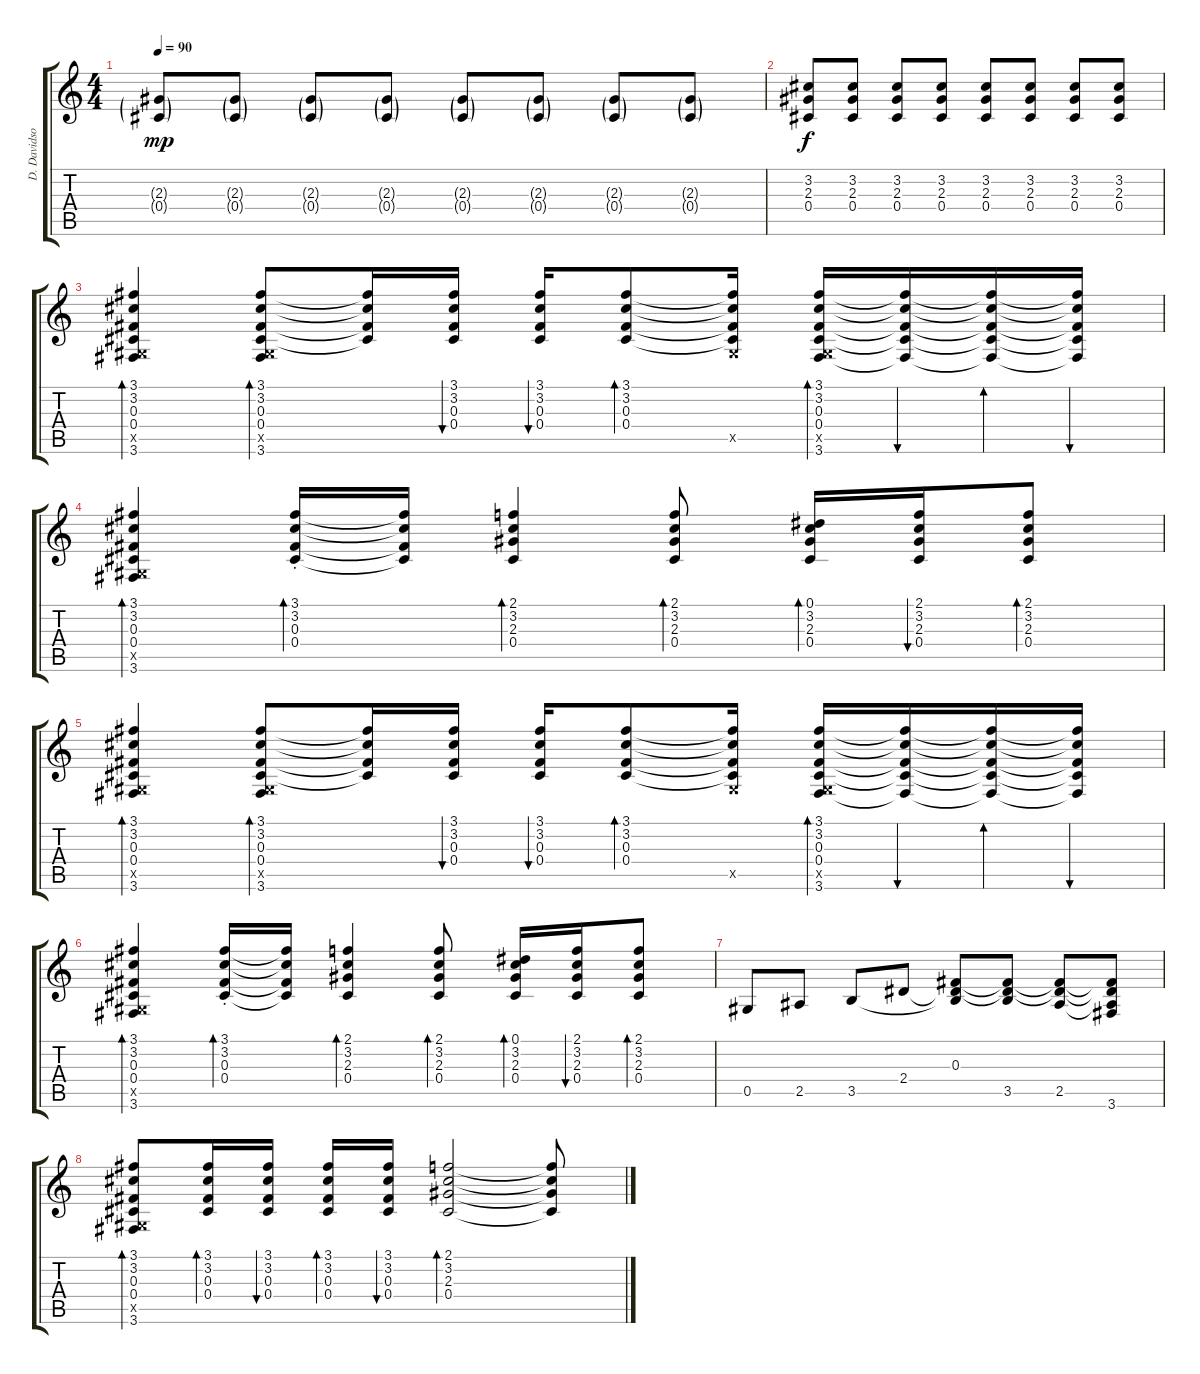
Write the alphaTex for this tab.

\track ("D. Davidson (Acoustic)" "D. Davidso") {instrument acousticguitarsteel}
\staff {score tabs}
\tuning (Eb4 Bb3 Gb3 Db3 Ab2 Eb2) {hide}
\ts (4 4)
\tempo 90
\clef g2
\ks c
(2.3{g} 0.4{g}).8{dy mp} (2.3{g} 0.4{g}).8 (2.3{g} 0.4{g}).8 (2.3{g} 0.4{g}).8 (2.3{g} 0.4{g}).8 (2.3{g} 0.4{g}).8 (2.3{g} 0.4{g}).8 (2.3{g} 0.4{g}).8 |
(3.2 2.3 0.4).8{dy f} (3.2 2.3 0.4).8 (3.2 2.3 0.4).8 (3.2 2.3 0.4).8 (3.2 2.3 0.4).8 (3.2 2.3 0.4).8 (3.2 2.3 0.4).8 (3.2 2.3 0.4).8 |
(3.1 3.2 0.3 0.4 0.5{x} 3.6).4{bd 60} (3.1 3.2 0.3 0.4 0.5{x} 3.6).8{bd 60} (3.1{t} 3.2{t} 0.3{t} 0.4{t}).16 (3.1 3.2 0.3 0.4).16{bu 60} (3.1 3.2 0.3 0.4).16{bu 60} (3.1 3.2 0.3 0.4).8{bd 60} (3.1{t} 3.2{t} 0.3{t} 0.4{t} 0.5{x}).16 (3.1 3.2 0.3 0.4 0.5{x} 3.6).16{bd 60} (3.1{t} 3.2{t} 0.3{t} 0.4{t} 3.6{t}).16{bu 60} (3.1{t} 3.2{t} 0.3{t} 0.4{t} 3.6{t}).16{bd 60} (3.1{t} 3.2{t} 0.3{t} 0.4{t} 3.6{t}).16{bu 60} |
(3.1 3.2 0.3 0.4 0.5{x} 3.6).4{bd 60} (3.1{st} 3.2{st} 0.3{st} 0.4{st}).16{bd 60} (3.1{t} 3.2{t} 0.3{t} 0.4{t}).16 (2.1 3.2 2.3 0.4).4{bd 60} (2.1 3.2 2.3 0.4).8{bd 60} (0.1 3.2 2.3 0.4).16{bd 60} (2.1 3.2 2.3 0.4).16{bu 60} (2.1 3.2 2.3 0.4).8{bd 60} |
(3.1 3.2 0.3 0.4 0.5{x} 3.6).4{bd 60} (3.1 3.2 0.3 0.4 0.5{x} 3.6).8{bd 60} (3.1{t} 3.2{t} 0.3{t} 0.4{t}).16 (3.1 3.2 0.3 0.4).16{bu 60} (3.1 3.2 0.3 0.4).16{bu 60} (3.1 3.2 0.3 0.4).8{bd 60} (3.1{t} 3.2{t} 0.3{t} 0.4{t} 0.5{x}).16 (3.1 3.2 0.3 0.4 0.5{x} 3.6).16{bd 60} (3.1{t} 3.2{t} 0.3{t} 0.4{t} 3.6{t}).16{bu 60} (3.1{t} 3.2{t} 0.3{t} 0.4{t} 3.6{t}).16{bd 60} (3.1{t} 3.2{t} 0.3{t} 0.4{t} 3.6{t}).16{bu 60} |
(3.1 3.2 0.3 0.4 0.5{x} 3.6).4{bd 60} (3.1{st} 3.2{st} 0.3{st} 0.4{st}).16{bd 60} (3.1{t} 3.2{t} 0.3{t} 0.4{t}).16 (2.1 3.2 2.3 0.4).4{bd 60} (2.1 3.2 2.3 0.4).8{bd 60} (0.1 3.2 2.3 0.4).16{bd 60} (2.1 3.2 2.3 0.4).16{bu 60} (2.1 3.2 2.3 0.4).8{bd 60} |
0.5.8 2.5.8 3.5.8 2.4.8 (0.3 2.4{t} 3.5{t}).8 (0.3{t} 2.4{t} 3.5).8 (0.3{t} 2.4{t} 2.5).8 (0.3{t} 2.4{t} 2.5{t} 3.6).8 |
(3.1 3.2 0.3 0.4 0.5{x} 3.6).8{bd 60} (3.1 3.2 0.3 0.4).16{bd 60} (3.1 3.2 0.3 0.4).16{bu 60} (3.1 3.2 0.3 0.4).16{bd 60} (3.1 3.2 0.3 0.4).16{bu 60} (2.1 3.2 2.3 0.4).2{bd 60} (2.1{t} 3.2{t} 2.3{t} 0.4{t}).8
